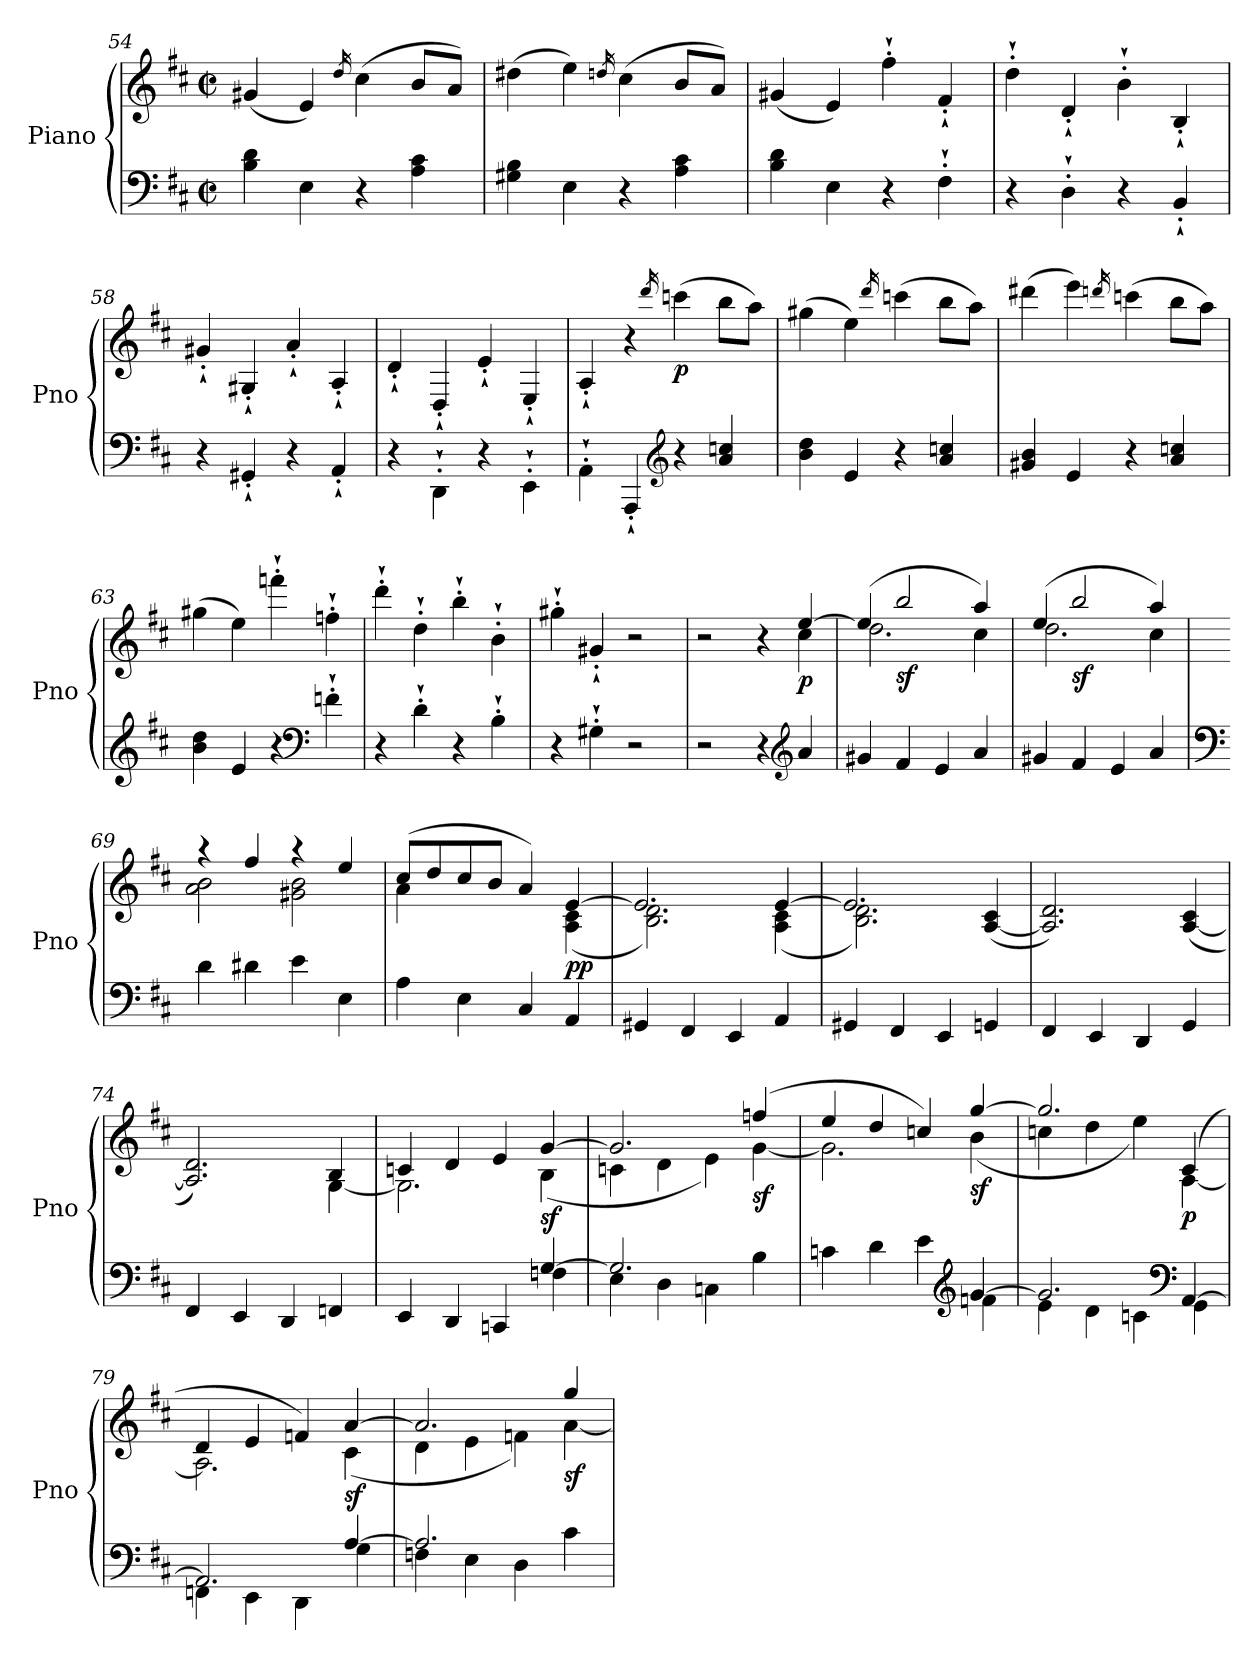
**kern	**kern	**dynam
*part1	*part1	*part1
*staff2	*staff1	*staff1/2
*I"Piano	*	*
*I'Pno	*	*
*clefF4	*clefG2	*
*k[f#c#]	*k[f#c#]	*
*D:	*D:	*
*M2/2	*M2/2	*
*met(c|)	*met(c|)	*
=54	=54	=54
4B\ 4d\	(<4g#X/	.
4E\	4e/)	.
.	16qdd/	.
4r	(>4cc#\	.
4A\ 4c#\	8b/L	.
.	8a/J)	.
=55	=55	=55
4G#X\ 4B\	(>4dd#X\	.
4E\	4ee\)	.
.	16qddn/	.
4r	(>4cc#\	.
4A\ 4c#\	8b/L	.
.	8a/J)	.
=56	=56	=56
4B\ 4d\	(<4g#X/	.
4E\	4e/)	.
4r	4ff#'`\	.
4F#'`\	4f#'`/	.
=57	=57	=57
4r	4dd'`\	.
4D'`\	4d'`/	.
4r	4b'`\	.
4BB'`/	4B'`/	.
=58	=58	=58
4r	4g#X'`/	.
4GG#X'`/	4G#X'`/	.
4r	4a'`/	.
4AA'`/	4A'`/	.
=59	=59	=59
4r	4d'`/	.
4DD'`\	4D'`/	.
4r	4e'`/	.
4EE'`\	4E'`/	.
=60	=60	=60
4AA'`\	4A'`/	.
4AAA'`/	4r	.
*clefG2	*	*
.	16qddd/	.
!	!	!LO:DY:b
4r	(>4cccn\	p
4a/ 4ccn/	8bb\L	.
.	8aa\J)	.
=61	=61	=61
4b\ 4dd\	(>4gg#X\	.
4e/	4ee\)	.
.	16qddd/	.
4r	(>4cccn\	.
4a/ 4ccn/	8bb\L	.
.	8aa\J)	.
=62	=62	=62
4g#X/ 4b/	(>4ddd#X\	.
4e/	4eee\)	.
.	16qdddn/	.
4r	(>4cccn\	.
4a/ 4ccn/	8bb\L	.
.	8aa\J)	.
=63	=63	=63
4b\ 4dd\	(>4gg#X\	.
4e/	4ee\)	.
4r	4fffn'`\	.
*clefF4	*	*
4fn'`\	4ffn'`\	.
=64	=64	=64
4r	4ddd'`\	.
4d'`\	4dd'`\	.
4r	4bb'`\	.
4B'`\	4b'`\	.
=65	=65	=65
4r	4gg#X'`\	.
4G#X'`\	4g#X'`/	.
2r	2r	.
=66	=66	=66
*	*^	*
2r	2r	2.ryy	.
4r	4r	.	.
*clefG2	*	*	*
!	!	!	!LO:DY:b
4a/	[4ee/	4cc#\	p
=67	=67	=67	=67
4g#X/	(>4ee/]	2.dd\	.
!	!	!	!LO:DY:b
4f#/	2bb/	.	sf
4e/	.	.	.
4a/	4aa/)	4cc#\	.
=68	=68	=68	=68
4g#X/	(>4ee/	2.dd\	.
!	!	!	!LO:DY:b
4f#/	2bb/	.	sf
4e/	.	.	.
4a/	4aa/)	4cc#\	.
=69	=69	=69	=69
*clefF4	*	*	*
4d\	4raa	2a\ 2b\	.
4d#X\	4ff#/	.	.
4e\	4raa	2g#X\ 2b\	.
4E\	4ee/	.	.
=70	=70	=70	=70
4A\	(>8cc#/L	4a\	.
.	8dd/	.	.
4E\	8cc#/	2ryy	.
.	8b/J	.	.
4C#/	4a/)	.	.
!	!	!	!LO:DY:b
4AA/	[4e/	(<4A\ 4c#\	pp
=71	=71	=71	=71
4GG#X/	2.e/]	2.B\ 2.d\)	.
4FF#/	.	.	.
4EE/	.	.	.
4AA/	[4e/	(<4A\ 4c#\	.
=72	=72	=72	=72
4GG#X/	2.e/]	2.B\ 2.d\)	.
4FF#/	.	.	.
4EE/	.	.	.
4GGn/	(>[4A/ 4c#/	4ryy	.
*	*v	*v	*
=73	=73	=73
4FF#/	2.A/] 2.d/)	.
4EE/	.	.
4DD/	.	.
4GG/	(>[4A/ 4c#/	.
=74	=74	=74
*	*^	*
4FF#/	2.A/] 2.d/)	2.ryy	.
4EE/	.	.	.
4DD/	.	.	.
4FFn/	4B/	[4G\	.
=75	=75	=75	=75
*^	*	*	*
4EE/	2.ryy	4cn/	2.G\]	.
4DD/	.	4d/	.	.
4CCn/	.	4e/	.	.
!	!	!	!	!LO:DY:b
[4G/	4Fn\	[4g/	(<4B\	sf
=76	=76	=76	=76	=76
2.G/]	4E\	2.g/]	4cn\	.
.	4D\	.	4d\	.
.	4Cn\	.	4e\)	.
!	!	!	!	!LO:DY:b
4B\	4ryy	(>4ffn/	[4g\	sf
=77	=77	=77	=77	=77
4cn\	2.ryy	4ee/	2.g\]	.
4d\	.	4dd/	.	.
4e\	.	4ccn/)	.	.
*clefG2	*	*	*	*
!	!	!	!	!LO:DY:b
[4g/	4fn\	[4gg/	(<4b\	sf
=78	=78	=78	=78	=78
2.g/]	4e\	2.gg/]	4ccn\	.
.	4d\	.	4dd\	.
.	4cn\	.	4ee\)	.
*clefF4	*	*	*	*
!	!	!	!	!LO:DY:b
[4AA/	4GG\	(>4c#/	[4A\	p
=79	=79	=79	=79	=79
2.AA/]	4FFn\	4d/	2.A\]	.
.	4EE\	4e/	.	.
.	4DD\	4fn/)	.	.
!	!	!	!	!LO:DY:b
[4A/	4G\	[4a/	(<4c#\	sf
=80	=80	=80	=80	=80
2.A/]	4Fn\	2.a/]	4d\	.
.	4E\	.	4e\	.
.	4D\	.	4fn\)	.
!	!	!	!	!LO:DY:b
4c#\	4ryy	4gg/	[4a\	sf
*v	*v	*	*	*
*	*v	*v	*
=	=	=
*-	*-	*-
